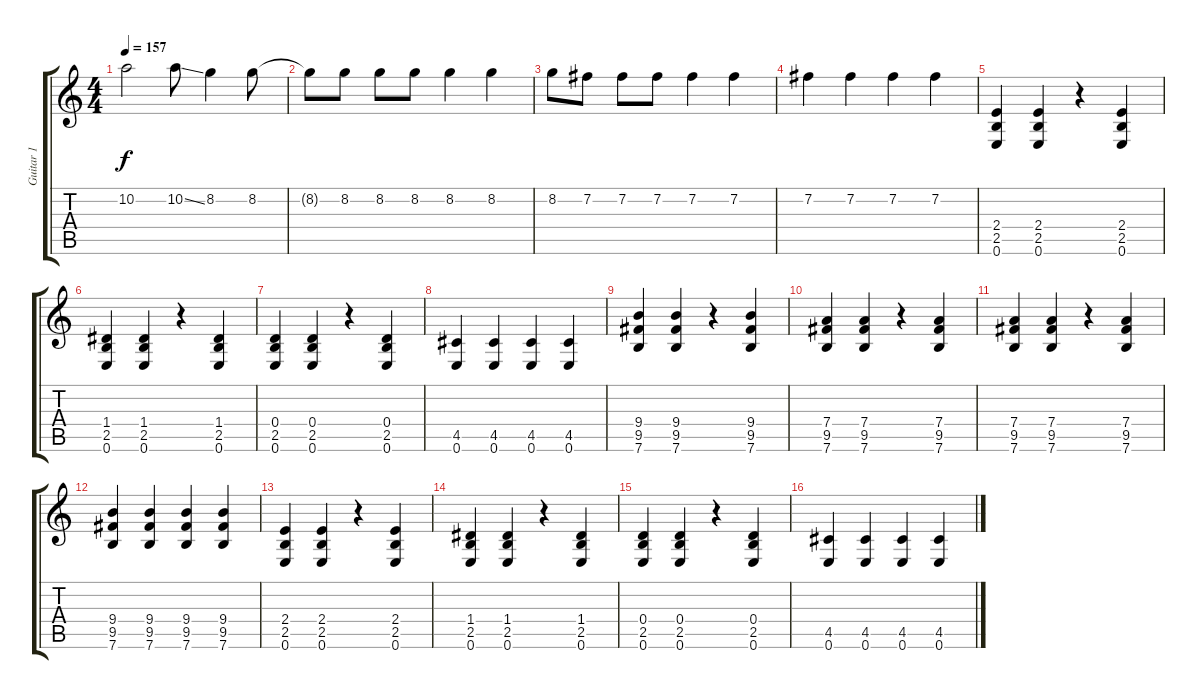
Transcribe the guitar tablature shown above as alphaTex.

\track ("Guitar 1" "Guitar 1") {instrument electricguitarclean}
\staff {score tabs}
\tuning (E4 B3 G3 D3 A2 E2) {hide}
\ts (4 4)
\tempo 157
\clef g2
\ks c
10.2{t}.2{dy f} 10.2{ss}.8{volume 12 instrument overdrivenguitar} 8.2.4 8.2.8 |
8.2{t}.8 8.2.8 8.2.8 8.2.8 8.2.4 8.2.4 |
8.2.8 7.2.8 7.2.8 7.2.8 7.2.4 7.2.4 |
7.2.4 7.2.4 7.2.4 7.2.4 |
(2.4 2.5 0.6).4{volume 15 instrument distortionguitar} (2.4 2.5 0.6).4 r.4 (2.4 2.5 0.6).4 |
(1.4 2.5 0.6).4 (1.4 2.5 0.6).4 r.4 (1.4 2.5 0.6).4 |
(0.4 2.5 0.6).4 (0.4 2.5 0.6).4 r.4 (0.4 2.5 0.6).4 |
(4.5 0.6).4 (4.5 0.6).4 (4.5 0.6).4 (4.5 0.6).4 |
(9.4 9.5 7.6).4 (9.4 9.5 7.6).4 r.4 (9.4 9.5 7.6).4 |
(7.4 9.5 7.6).4 (7.4 9.5 7.6).4 r.4 (7.4 9.5 7.6).4 |
(7.4 9.5 7.6).4 (7.4 9.5 7.6).4 r.4 (7.4 9.5 7.6).4 |
(9.4 9.5 7.6).4 (9.4 9.5 7.6).4 (9.4 9.5 7.6).4 (9.4 9.5 7.6).4 |
(2.4 2.5 0.6).4{volume 15 instrument distortionguitar} (2.4 2.5 0.6).4 r.4 (2.4 2.5 0.6).4 |
(1.4 2.5 0.6).4 (1.4 2.5 0.6).4 r.4 (1.4 2.5 0.6).4 |
(0.4 2.5 0.6).4 (0.4 2.5 0.6).4 r.4 (0.4 2.5 0.6).4 |
(4.5 0.6).4 (4.5 0.6).4 (4.5 0.6).4 (4.5 0.6).4
